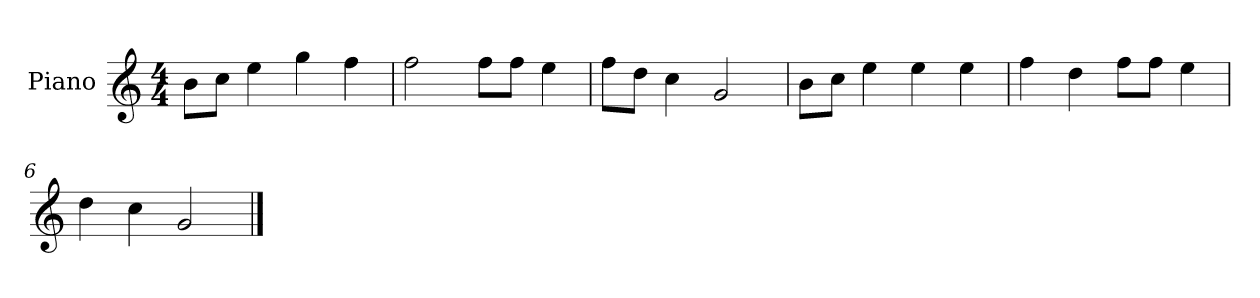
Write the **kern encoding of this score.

**kern
*part1
*staff1
*I"Piano
*I'P-no
*clefG2
*k[]
*M4/4
*MM90
=1
8b\L
8cc\J
4ee\
4gg\
4ff\
=2
2ff\
8ff\L
8ff\J
4ee\
=3
8ff\L
8dd\J
4cc\
2g/
=4
8b\L
8cc\J
4ee\
4ee\
4ee\
=5
4ff\
4dd\
8ff\L
8ff\J
4ee\
=6
4dd\
4cc\
2g/
==
*-
